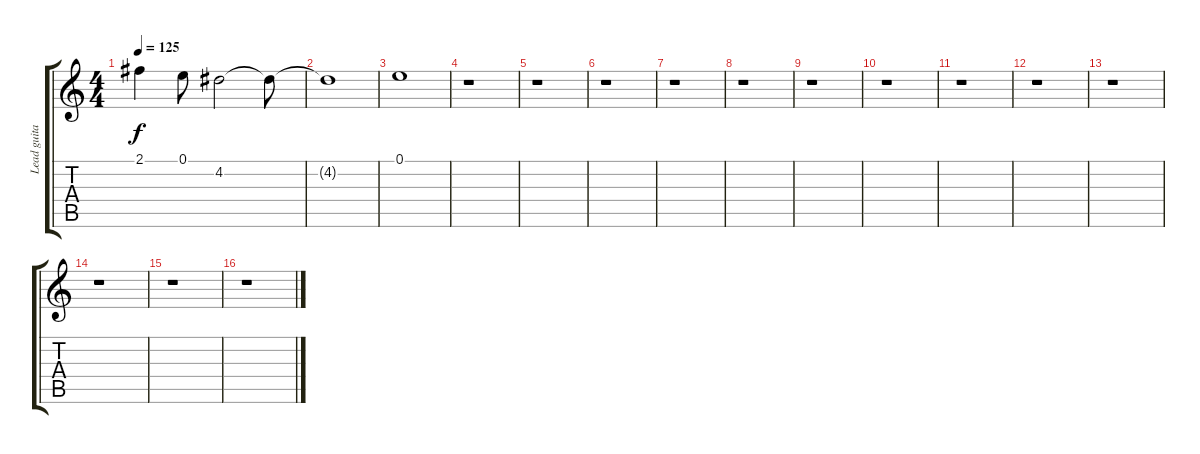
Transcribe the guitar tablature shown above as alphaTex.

\track ("Lead guitar I" "Lead guita") {instrument overdrivenguitar}
\staff {score tabs}
\tuning (E4 B3 G3 D3 A2 E2) {hide}
\ts (4 4)
\tempo 125
\clef g2
\ks c
2.1.4{dy f} 0.1.8 4.2.2 4.2{t}.8 |
4.2{t}.1 |
0.1.1 |
r.1 |
r.1 |
r.1 |
r.1 |
r.1 |
r.1 |
r.1 |
r.1 |
r.1 |
r.1 |
r.1 |
r.1 |
r.1
